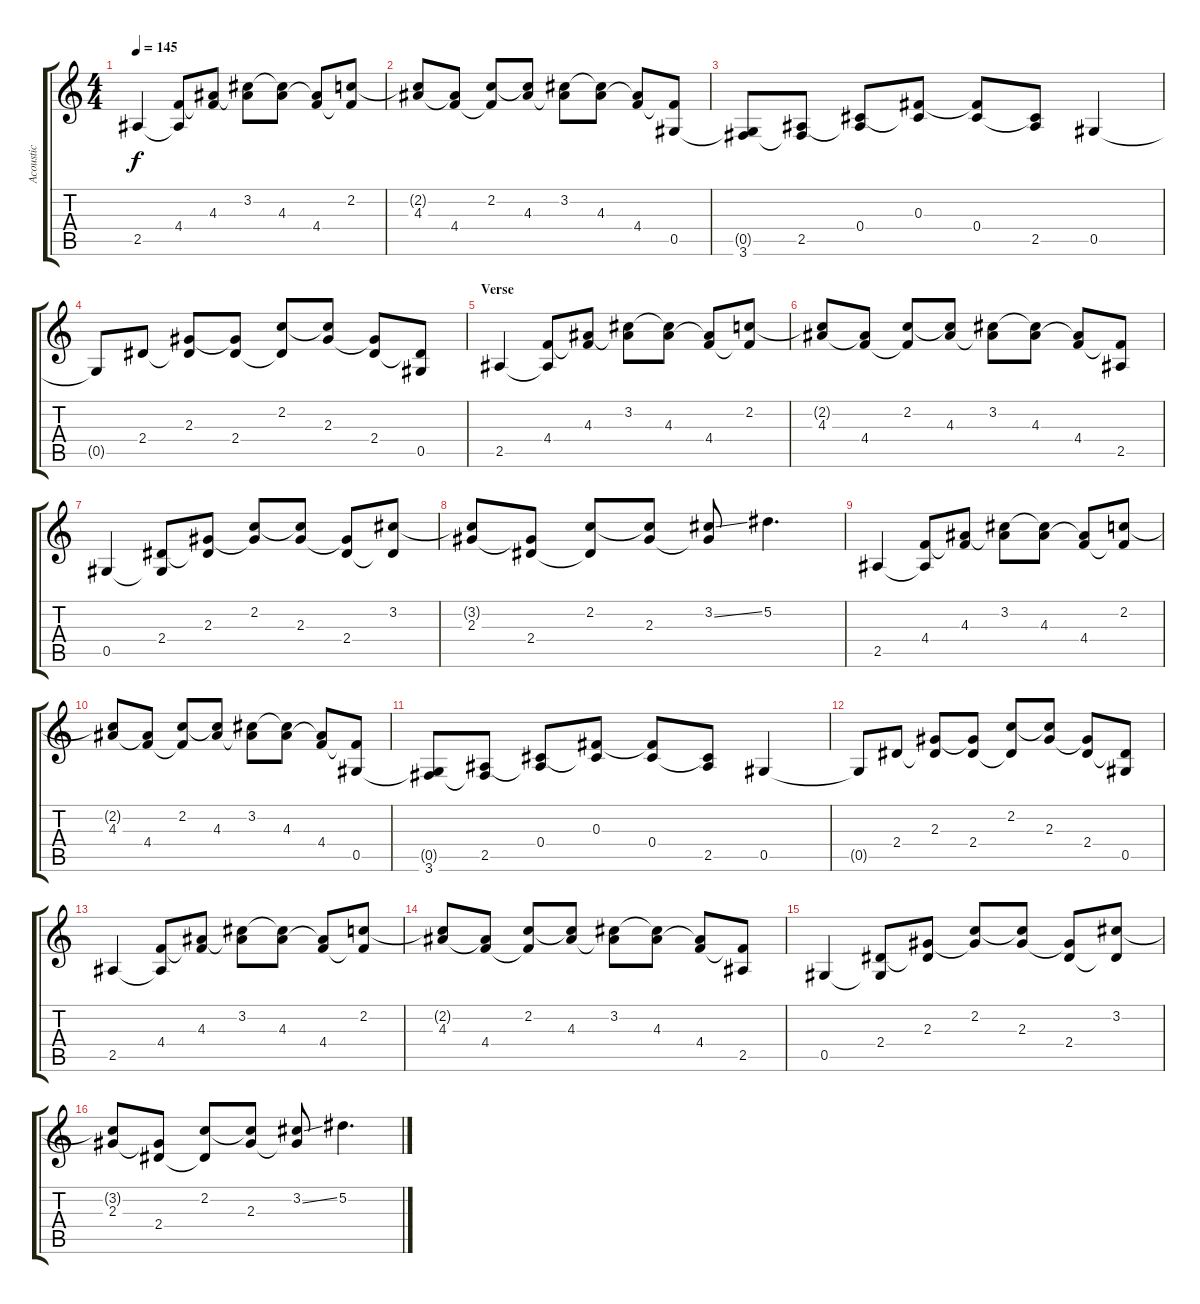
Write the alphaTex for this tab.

\track ("Acoustic" "Acoustic") {instrument acousticguitarsteel}
\staff {score tabs}
\tuning (Eb4 Bb3 Gb3 Db3 Ab2 Eb2) {hide}
\ts (4 4)
\tempo 145
\clef g2
\ks c
2.5.4{dy f} (4.4 2.5{t}).8 (4.3 4.4{t}).8 (3.2 4.3{t}).8 (3.2{t} 4.3).8 (4.3{t} 4.4).8 (2.2 4.4{t}).8 |
(2.2{t} 4.3).8 (4.3{t} 4.4).8 (2.2 4.4{t}).8 (2.2{t} 4.3).8 (3.2 4.3{t}).8 (3.2{t} 4.3).8 (4.3{t} 4.4).8 (4.4{t} 0.5).8 |
(0.5{t} 3.6).8 (2.5 3.6{t}).8 (0.4 2.5{t}).8 (0.3 0.4{t}).8 (0.3{t} 0.4).8 (0.4{t} 2.5).8 0.5.4 |
0.5{t}.8 2.4.8 (2.3 2.4{t}).8 (2.3{t} 2.4).8 (2.2 2.4{t}).8 (2.2{t} 2.3).8 (2.3{t} 2.4).8 (2.4{t} 0.5).8 |
\section ("" "Verse")
2.5.4 (4.4 2.5{t}).8 (4.3 4.4{t}).8 (3.2 4.3{t}).8 (3.2{t} 4.3).8 (4.3{t} 4.4).8 (2.2 4.4{t}).8 |
(2.2{t} 4.3).8 (4.3{t} 4.4).8 (2.2 4.4{t}).8 (2.2{t} 4.3).8 (3.2 4.3{t}).8 (3.2{t} 4.3).8 (4.3{t} 4.4).8 (4.4{t} 2.5).8 |
0.5.4 (2.4 0.5{t}).8 (2.3 2.4{t}).8 (2.2 2.3{t}).8 (2.2{t} 2.3).8 (2.3{t} 2.4).8 (3.2 2.4{t}).8 |
(3.2{t} 2.3).8 (2.3{t} 2.4).8 (2.2 2.4{t}).8 (2.2{t} 2.3).8 (3.2{ss} 2.3{t}).8 5.2.4{d} |
2.5.4 (4.4 2.5{t}).8 (4.3 4.4{t}).8 (3.2 4.3{t}).8 (3.2{t} 4.3).8 (4.3{t} 4.4).8 (2.2 4.4{t}).8 |
(2.2{t} 4.3).8 (4.3{t} 4.4).8 (2.2 4.4{t}).8 (2.2{t} 4.3).8 (3.2 4.3{t}).8 (3.2{t} 4.3).8 (4.3{t} 4.4).8 (4.4{t} 0.5).8 |
(0.5{t} 3.6).8 (2.5 3.6{t}).8 (0.4 2.5{t}).8 (0.3 0.4{t}).8 (0.3{t} 0.4).8 (0.4{t} 2.5).8 0.5.4 |
0.5{t}.8 2.4.8 (2.3 2.4{t}).8 (2.3{t} 2.4).8 (2.2 2.4{t}).8 (2.2{t} 2.3).8 (2.3{t} 2.4).8 (2.4{t} 0.5).8 |
2.5.4 (4.4 2.5{t}).8 (4.3 4.4{t}).8 (3.2 4.3{t}).8 (3.2{t} 4.3).8 (4.3{t} 4.4).8 (2.2 4.4{t}).8 |
(2.2{t} 4.3).8 (4.3{t} 4.4).8 (2.2 4.4{t}).8 (2.2{t} 4.3).8 (3.2 4.3{t}).8 (3.2{t} 4.3).8 (4.3{t} 4.4).8 (4.4{t} 2.5).8 |
0.5.4 (2.4 0.5{t}).8 (2.3 2.4{t}).8 (2.2 2.3{t}).8 (2.2{t} 2.3).8 (2.3{t} 2.4).8 (3.2 2.4{t}).8 |
(3.2{t} 2.3).8 (2.3{t} 2.4).8 (2.2 2.4{t}).8 (2.2{t} 2.3).8 (3.2{ss} 2.3{t}).8 5.2.4{d}
